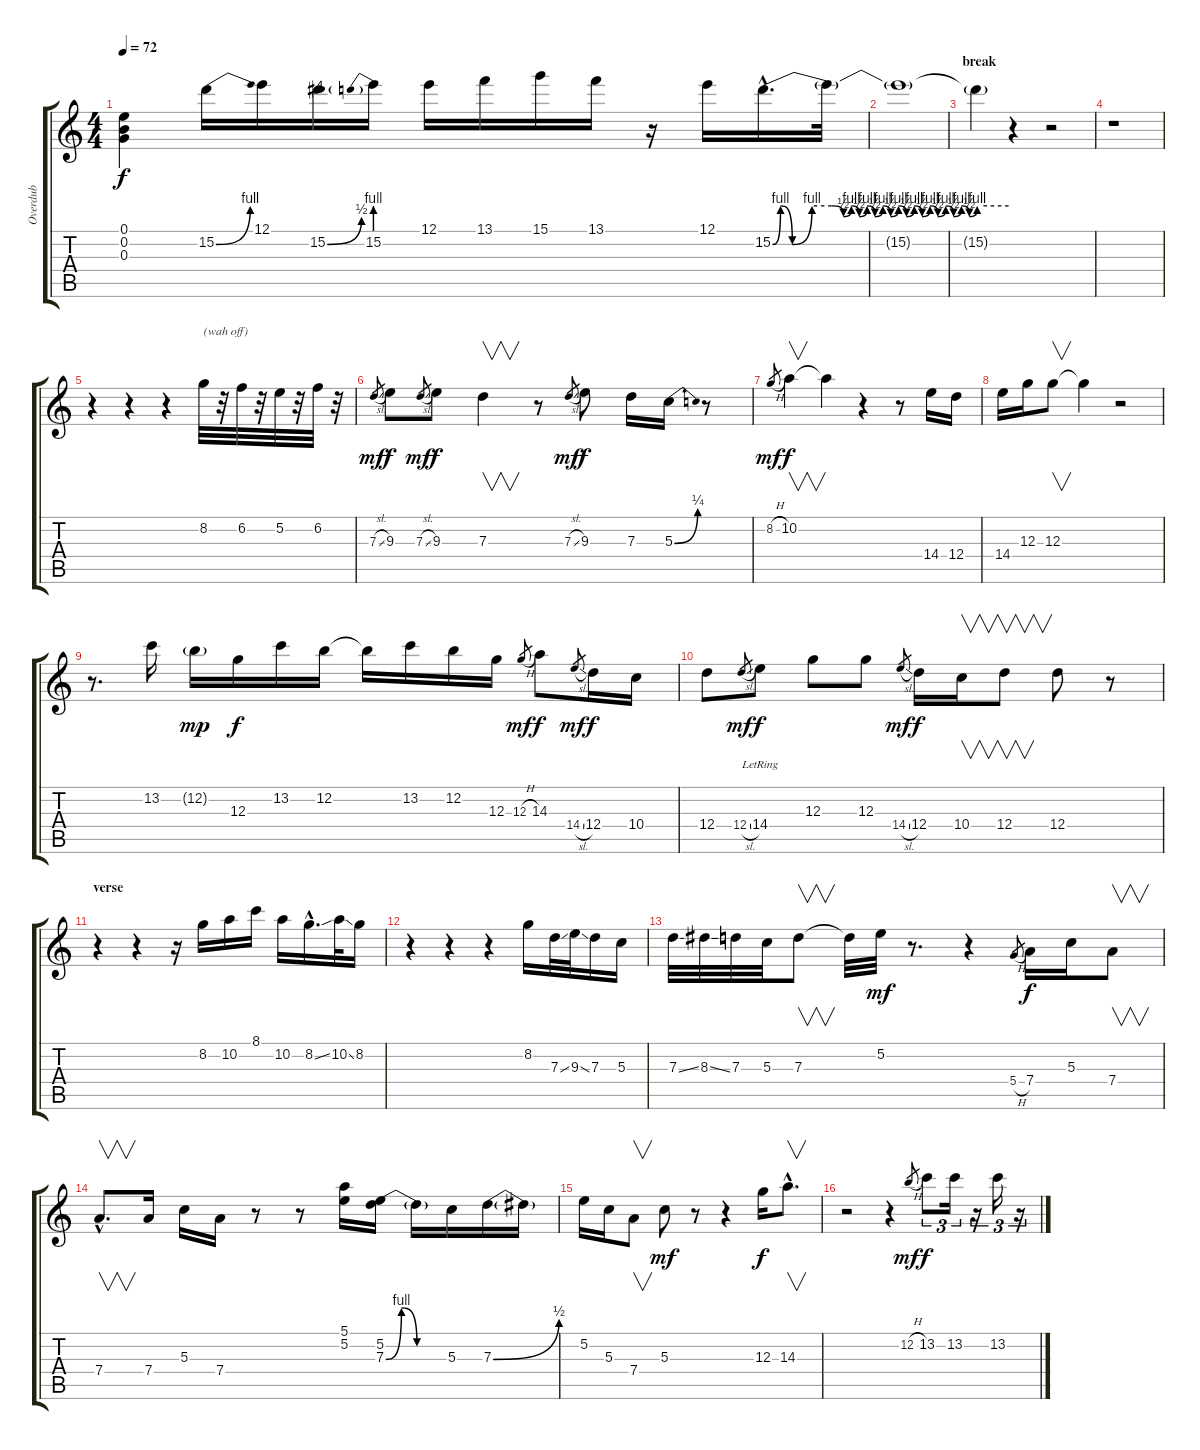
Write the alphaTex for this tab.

\track ("Overdub" "Overdub") {instrument fretlessbass}
\staff {score tabs}
\tuning (E4 B3 G3 D3 A2 E2) {hide}
\ts (4 4)
\tempo 72
\clef g2
\ks c
(0.1 0.2 0.3).4{dy f} 15.2{be (bend 0 0 60 4)}.16 12.1.16 15.2{be (bend 0 0 60 2)}.16 15.2{be (prebend 0 4 60 4)}.16 12.1.16 13.1.16 15.1.16 13.1.16 r.16 12.1.16 15.2{be (custom 0 0 2 4 5 0 10 4 15 4 18 2 20 4 22 2 24 4 26 2 28 4 30 2 32 4 34 2 36 4 38 2 40 4 42 2 44 4 46 2 48 4 50 2 52 4 60 4) hac}.16{d volume 6} 15.2{t}.32 |
15.2{t}.1 |
\section ("" "break")
15.2{t}.4 r.4{volume 13} r.2 |
r.1 |
r.4 r.4 r.4 8.2.32{txt "(wah off)"} r.32 6.2.32 r.32 5.2.32 r.32 6.2.32 r.32 |
7.3{sl}.8{gr dy mf} 9.3.8{dy f} 7.3{sl}.8{gr dy mf} 9.3.8{dy f} 7.3.4{v} r.8 7.3{sl}.8{gr dy mf} 9.3.8{dy f} 7.3.16 5.3{be (bend 0 0 60 1)}.16 r.8 |
8.2{h}.8{gr dy mf} 10.2.4{v dy f} 10.2{t}.4 r.4 r.8 14.4.16 12.4.16 |
14.4.16 12.3.16 12.3.8{v} 12.3{t}.4 r.2 |
r.8{d} 13.2.16 12.2{g}.16{dy mp} 12.3.16{dy f} 13.2.16 12.2.16 12.2{t}.16 13.2.16 12.2.16 12.3.16 12.3{h}.8{gr dy mf} 14.3.8{dy f} 14.4{sl}.8{gr dy mf} 12.4.16{dy f} 10.4.16 |
12.4.8 12.4{sl}.8{gr dy mf} 14.4{lr}.8{dy f} 12.3.8 12.3.8 14.4{sl}.8{gr dy mf} 12.4.16{dy f} 10.4.16{v} 12.4.8{v} 12.4.8 r.8 |
\section ("" "verse")
r.4 r.4 r.16 8.2.16 10.2.16 8.1.16 10.2.16 8.2{ss hac}.16{d} 10.2{ss}.32 8.2.16 |
r.4 r.4 r.4 8.2.16 7.3{ss}.32 9.3{ss}.32 7.3.16 5.3.16 |
7.3{ss}.32 8.3{ss}.32 7.3.32 5.3.32 7.3.8{v} 7.3{t}.32 5.2.32{dy mf} r.8{d} r.4 5.4{h}.8{gr} 7.4.16{dy f} 5.3.16 7.4.8{v} |
7.4{hac}.8{v d} 7.4.16 5.3.16 7.4.16 r.8 r.8 (5.1 5.2).16 (5.2 7.3{be (custom 0 0 15 4 30 0 60 0)}).16 7.3{t}.16 5.3.16 7.3{be (bend 0 0 60 2)}.16 7.3{t}.16 |
5.2.16 5.3.16 7.4.8{v} 5.3.8{dy mf} r.8 r.4 12.3.16{dy f} 14.3{hac}.8{v d} |
r.2 r.4 12.2{h}.8{gr dy mf} 13.2.8{tu (3 2) dy f} 13.2.16{tu (3 2)} r.16{tu (3 2)} 13.2.16{tu (3 2)} r.16{tu (3 2)}
